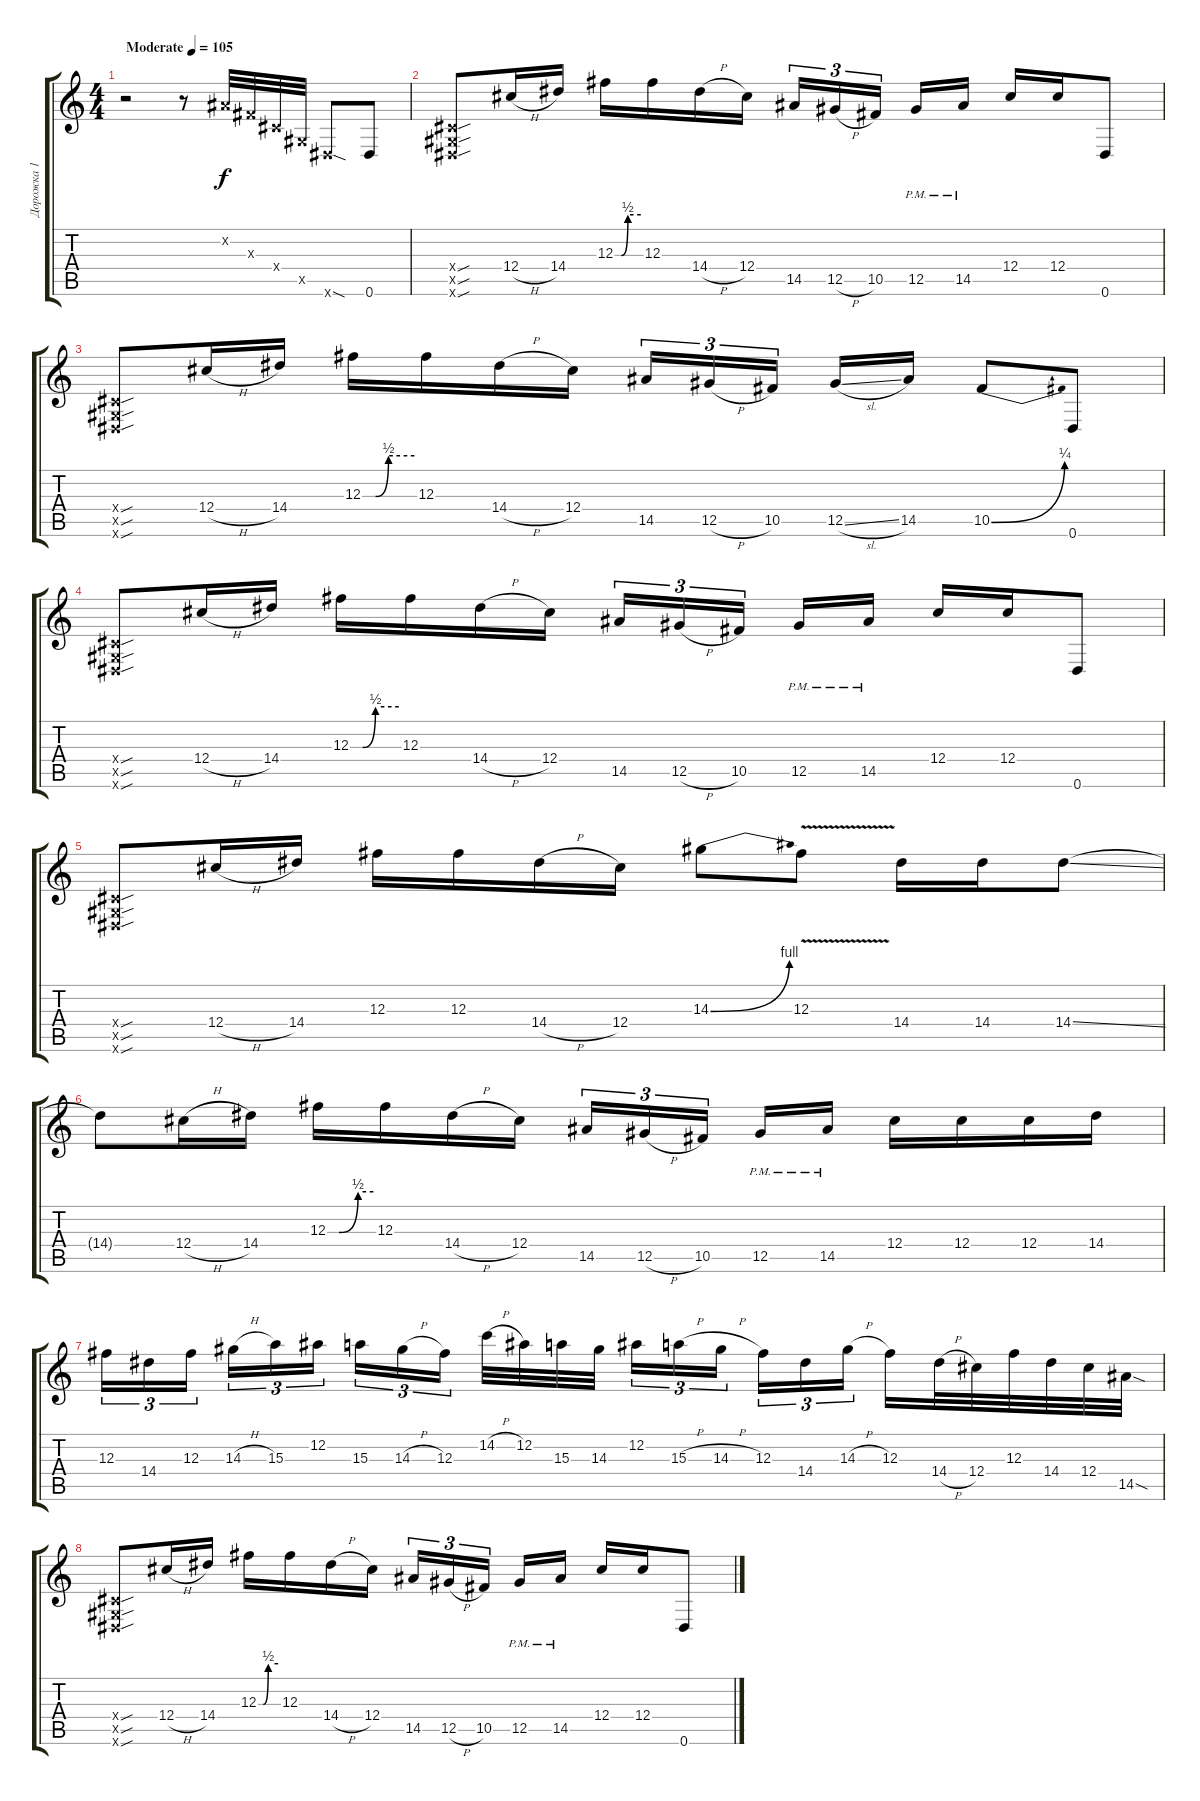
\track ("Дорожка 1" "Дорожка 1") {instrument overdrivenguitar}
\staff {score tabs}
\tuning (Eb4 Bb3 Gb3 Db3 Ab2 Eb2) {hide}
\ts (4 4)
\tempo (105 "Moderate")
\clef g2
\ks c
r.2{dy f instrument overdrivenguitar} r.8 0.2{x}.32 0.3{x}.32 0.4{x}.32 0.5{x}.32 0.6{sod x}.8 0.6.8 |
(0.4{sou x} 0.5{sou x} 0.6{sou x}).8 12.4{h}.16 14.4.16 12.3{be (custom 0 0 15 0 30 2 60 2)}.16 12.3.16 14.4{h}.16 12.4.16 14.5.16{tu (3 2)} 12.5{h}.16{tu (3 2)} 10.5.16{tu (3 2) beam splitsecondary} 12.5{pm}.16 14.5{pm}.16 12.4.16 12.4.16 0.6.8 |
(0.4{sou x} 0.5{sou x} 0.6{sou x}).8 12.4{h}.16 14.4.16 12.3{be (custom 0 0 15 0 30 2 60 2)}.16 12.3.16 14.4{h}.16 12.4.16 14.5.16{tu (3 2)} 12.5{h}.16{tu (3 2)} 10.5.16{tu (3 2) beam splitsecondary} 12.5{sl}.16 14.5.16 10.5{be (bend 0 0 60 1)}.8 0.6.8 |
(0.4{sou x} 0.5{sou x} 0.6{sou x}).8 12.4{h}.16 14.4.16 12.3{be (custom 0 0 15 0 31 2 60 2)}.16 12.3.16 14.4{h}.16 12.4.16 14.5.16{tu (3 2)} 12.5{h}.16{tu (3 2)} 10.5.16{tu (3 2) beam splitsecondary} 12.5{pm}.16 14.5{pm}.16 12.4.16 12.4.16 0.6.8 |
(0.4{sou x} 0.5{sou x} 0.6{sou x}).8 12.4{h}.16 14.4.16 12.3.16 12.3.16 14.4{h}.16 12.4.16 14.3{be (bend 0 0 60 4)}.8 12.3{v}.8 14.4.16 14.4.16 14.4{ss}.8 |
14.4{t}.8 12.4{h}.16 14.4.16 12.3{be (custom 0 0 15 0 40 2 60 2)}.16 12.3.16 14.4{h}.16 12.4.16 14.5.16{tu (3 2)} 12.5{h}.16{tu (3 2)} 10.5.16{tu (3 2) beam splitsecondary} 12.5{pm}.16 14.5{pm}.16 12.4.16 12.4.16 12.4.16 14.4.16 |
12.3.16{tu (3 2)} 14.4.16{tu (3 2)} 12.3.16{tu (3 2) beam splitsecondary} 14.3{h}.16{tu (3 2)} 15.3.16{tu (3 2)} 12.2.16{tu (3 2)} 15.3.16{tu (3 2)} 14.3{h}.16{tu (3 2)} 12.3.16{tu (3 2) beam splitsecondary} 14.2{h}.32 12.2.32 15.3.32 14.3.32 12.2.16{tu (3 2)} 15.3{h}.16{tu (3 2)} 14.3{h}.16{tu (3 2) beam splitsecondary} 12.3.16{tu (3 2)} 14.4.16{tu (3 2)} 14.3{h}.16{tu (3 2)} 12.3.16 14.4{h}.32 12.4.32 12.3.32 14.4.32 12.4.32 14.5{sod}.32 |
(0.4{sou x} 0.5{sou x} 0.6{sou x}).8 12.4{h}.16 14.4.16 12.3{be (custom 0 0 15 0 30 2 60 2)}.16 12.3.16 14.4{h}.16 12.4.16 14.5.16{tu (3 2)} 12.5{h}.16{tu (3 2)} 10.5.16{tu (3 2) beam splitsecondary} 12.5{pm}.16 14.5{pm}.16 12.4.16 12.4.16 0.6.8
